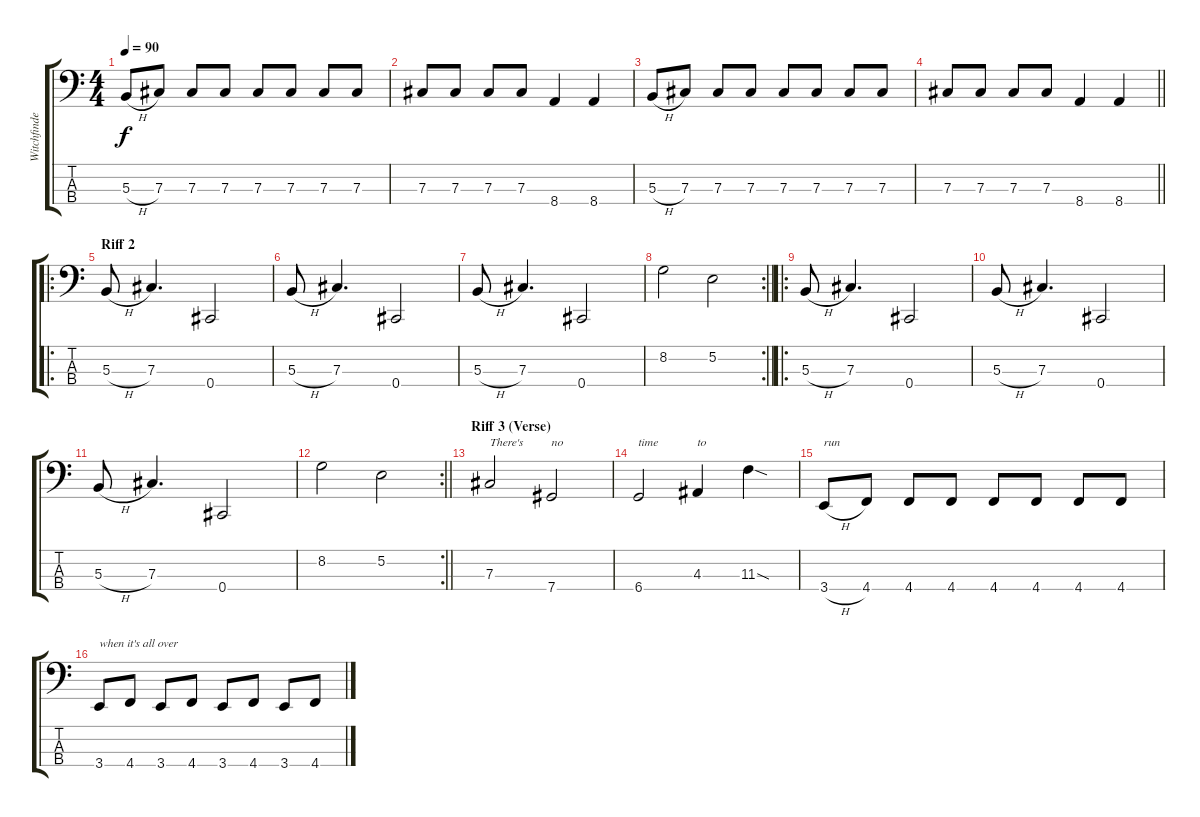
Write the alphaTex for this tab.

\track ("Witchfinder" "Witchfinde") {instrument electricbassfinger bank 78}
\staff {score tabs}
\tuning (E2 B1 Gb1 Db1) {hide}
\ts (4 4)
\tempo 90
\clef f4
\ks c
5.3{h}.8{dy f} 7.3.8 7.3.8 7.3.8 7.3.8 7.3.8 7.3.8 7.3.8 |
7.3.8 7.3.8 7.3.8 7.3.8 8.4.4 8.4.4 |
5.3{h}.8 7.3.8 7.3.8 7.3.8 7.3.8 7.3.8 7.3.8 7.3.8 |
\barLineRight lightlight
7.3.8 7.3.8 7.3.8 7.3.8 8.4.4 8.4.4 |
\ro
\section ("" "Riff 2")
5.3{h}.8 7.3.4{d} 0.4.2 |
5.3{h}.8 7.3.4{d} 0.4.2 |
5.3{h}.8 7.3.4{d} 0.4.2 |
\rc 2
\barLineRight lightlight
8.2.2 5.2.2 |
\ro
5.3{h}.8 7.3.4{d} 0.4.2 |
5.3{h}.8 7.3.4{d} 0.4.2 |
5.3{h}.8 7.3.4{d} 0.4.2 |
\rc 2
\barLineRight lightlight
8.2.2 5.2.2 |
\section ("" "Riff 3 (Verse)")
7.3.2{txt "There's"} 7.4.2{txt "no"} |
6.4.2{txt "time"} 4.3.4{txt "to"} 11.3{sod}.4 |
3.4{h}.8{txt "run"} 4.4.8 4.4.8 4.4.8 4.4.8 4.4.8 4.4.8 4.4.8 |
3.4.8{txt "when it's all over"} 4.4.8 3.4.8 4.4.8 3.4.8 4.4.8 3.4.8 4.4.8
